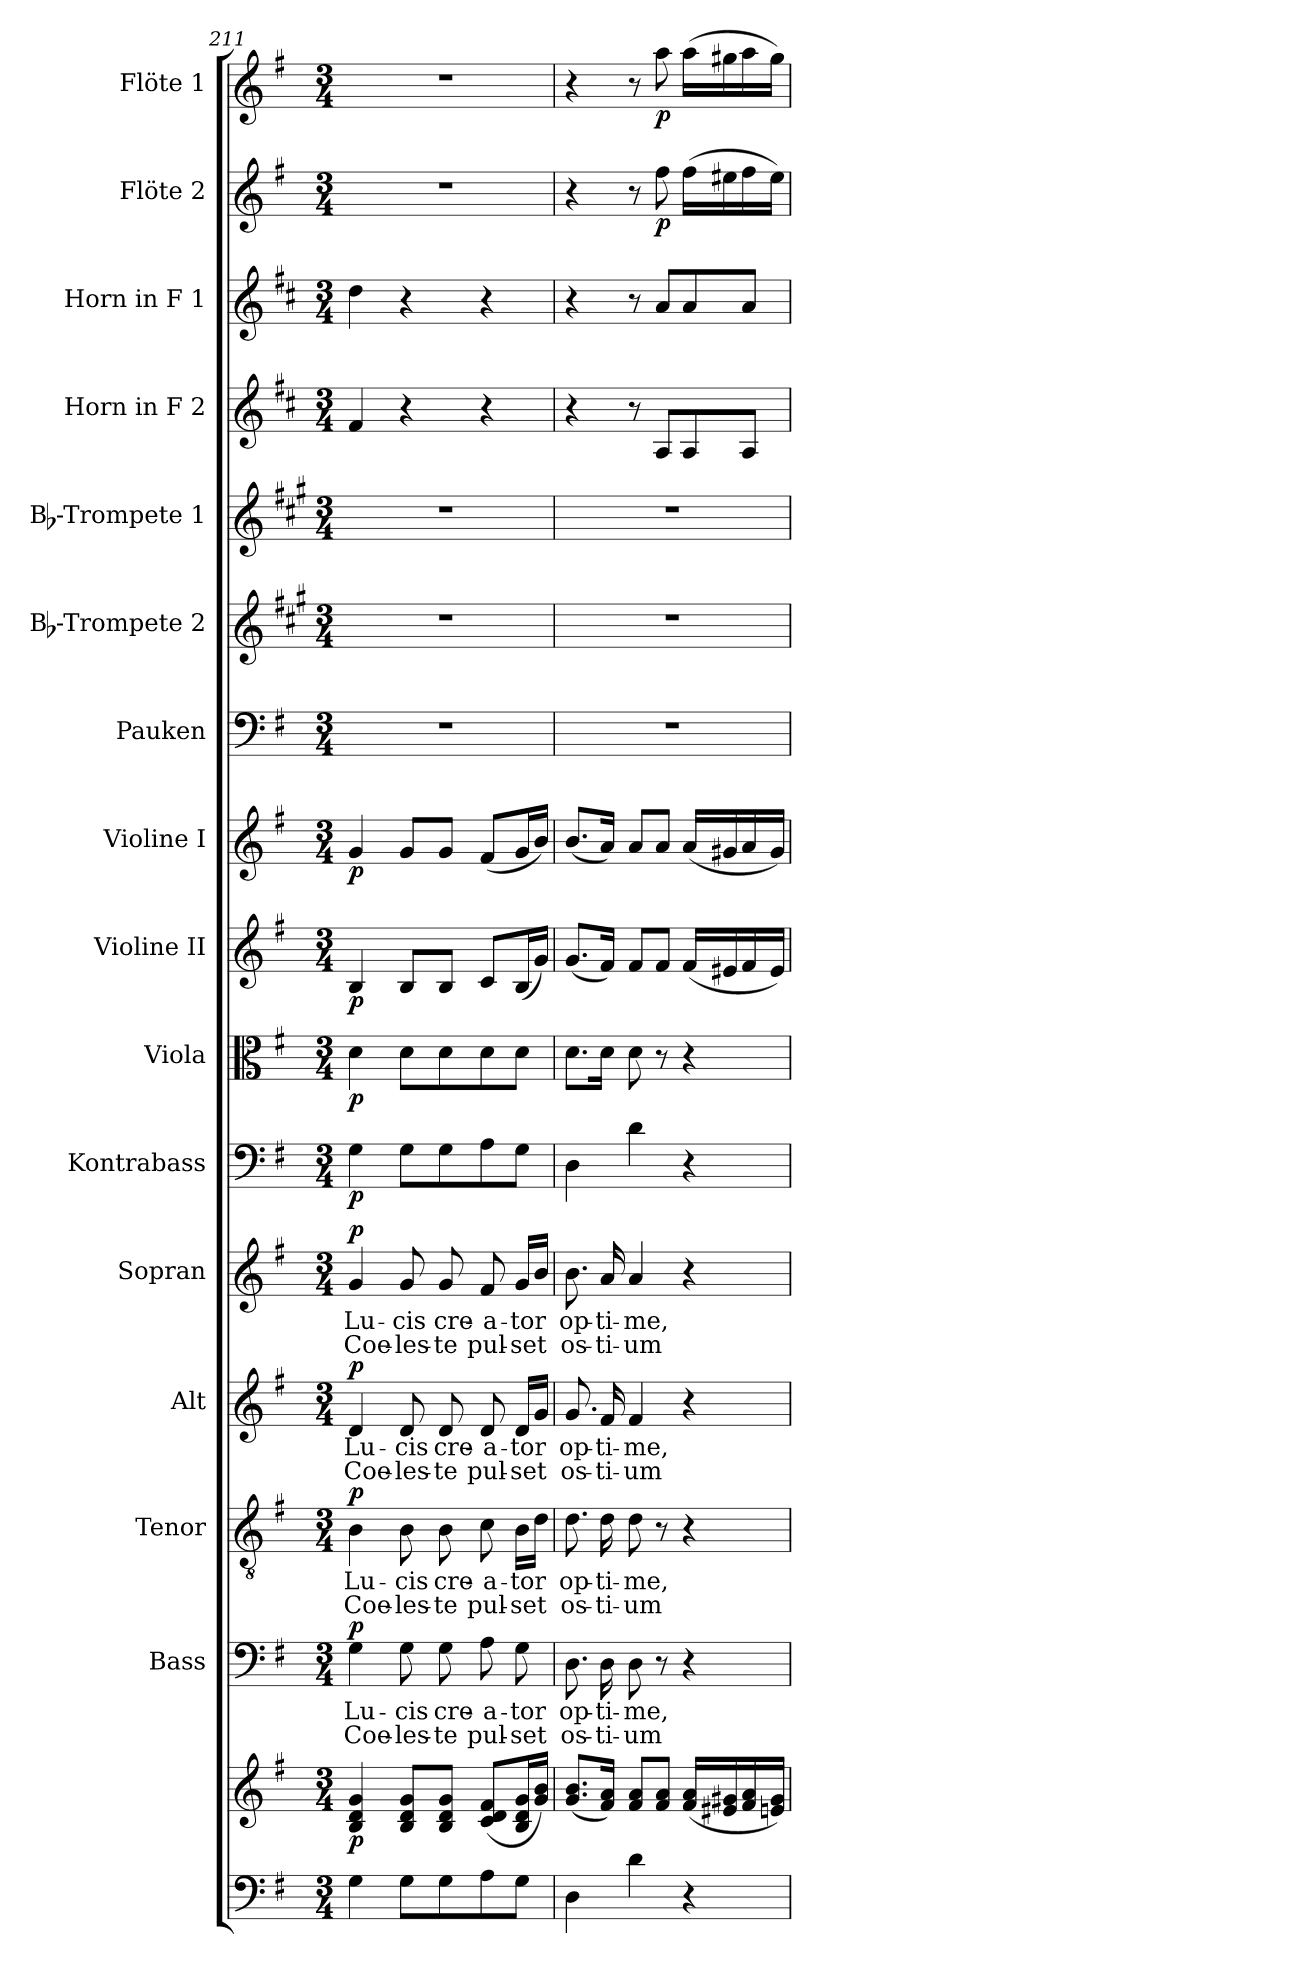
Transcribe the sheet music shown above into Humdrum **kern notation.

**kern	**kern	**dynam	**kern	**text	**text	**dynam	**kern	**text	**text	**dynam	**kern	**text	**text	**dynam	**kern	**text	**text	**dynam	**kern	**dynam	**kern	**dynam	**kern	**dynam	**kern	**dynam	**kern	**kern	**kern	**kern	**kern	**kern	**dynam	**kern	**dynam
*part16	*part16	*part16	*part15	*part15	*part15	*part15	*part14	*part14	*part14	*part14	*part13	*part13	*part13	*part13	*part12	*part12	*part12	*part12	*part11	*part11	*part10	*part10	*part9	*part9	*part8	*part8	*part7	*part6	*part5	*part4	*part3	*part2	*part2	*part1	*part1
*staff17	*staff16	*staff16/17	*staff15	*staff15	*staff15	*staff15	*staff14	*staff14	*staff14	*staff14	*staff13	*staff13	*staff13	*staff13	*staff12	*staff12	*staff12	*staff12	*staff11	*staff11	*staff10	*staff10	*staff9	*staff9	*staff8	*staff8	*staff7	*staff6	*staff5	*staff4	*staff3	*staff2	*staff2	*staff1	*staff1
*	*	*	*I"Bass	*	*	*	*I"Tenor	*	*	*	*I"Alt	*	*	*	*I"Sopran	*	*	*	*I"Kontrabass	*	*I"Viola	*	*I"Violine II	*	*I"Violine I	*	*I"Pauken	*I"Bb-Trompete 2	*I"Bb-Trompete 1	*I"Horn in F 2	*I"Horn in F 1	*I"Flöte 2	*	*I"Flöte 1	*
*	*	*	*I'B.	*	*	*	*I'T.	*	*	*	*I'A.	*	*	*	*I'S.	*	*	*	*I'Kb.	*	*I'Vla.	*	*I'Vl. II	*	*I'Vl. I	*	*I'Pk.	*I'Bb Trp. 2	*I'Bb Trp. 1	*	*	*I'Fl. 2	*	*I'Fl. 1	*
*clefF4	*clefG2	*	*clefF4	*	*	*	*clefGv2	*	*	*	*clefG2	*	*	*	*clefG2	*	*	*	*clefF4	*	*clefC3	*	*clefG2	*	*clefG2	*	*clefF4	*clefG2	*clefG2	*clefG2	*clefG2	*clefG2	*	*clefG2	*
*	*	*	*	*	*	*	*	*	*	*	*	*	*	*	*	*	*	*	*ITrd7c12	*	*	*	*	*	*	*	*	*ITrd1c2	*ITrd1c2	*ITrd4c7	*ITrd4c7	*	*	*	*
*k[f#]	*k[f#]	*	*k[f#]	*	*	*	*k[f#]	*	*	*	*k[f#]	*	*	*	*k[f#]	*	*	*	*k[f#]	*	*k[f#]	*	*k[f#]	*	*k[f#]	*	*k[f#]	*k[f#]	*k[f#]	*k[f#]	*k[f#]	*k[f#]	*	*k[f#]	*
*G:	*G:	*	*G:	*	*	*	*G:	*	*	*	*G:	*	*	*	*G:	*	*	*	*G:	*	*G:	*	*G:	*	*G:	*	*G:	*G:	*G:	*G:	*G:	*G:	*	*G:	*
*M3/4	*M3/4	*	*M3/4	*	*	*	*M3/4	*	*	*	*M3/4	*	*	*	*M3/4	*	*	*	*M3/4	*	*M3/4	*	*M3/4	*	*M3/4	*	*M3/4	*M3/4	*M3/4	*M3/4	*M3/4	*M3/4	*	*M3/4	*
=211	=211	=211	=211	=211	=211	=211	=211	=211	=211	=211	=211	=211	=211	=211	=211	=211	=211	=211	=211	=211	=211	=211	=211	=211	=211	=211	=211	=211	=211	=211	=211	=211	=211	=211	=211
!	!	!LO:DY:b	!	!LO:LY:b	!LO:LY:b	!LO:DY:a	!	!LO:LY:b	!LO:LY:b	!LO:DY:a	!	!LO:LY:b	!LO:LY:b	!LO:DY:a	!	!LO:LY:b	!LO:LY:b	!LO:DY:a	!	!LO:DY:b	!	!LO:DY:b	!	!LO:DY:b	!	!LO:DY:b	!	!	!	!	!	!	!	!	!
4G\	4B/ 4d/ 4g/	p	4G\	Lu-	Coe-	p	4B\	Lu-	Coe-	p	4d/	Lu-	Coe-	p	4g/	Lu-	Coe-	p	4GG\	p	4d\	p	4B/	p	4g/	p	2.r	2.r	2.r	4B/	4g\	2.r	.	2.r	.
!	!	!	!	!LO:LY:b	!LO:LY:b	!	!	!LO:LY:b	!LO:LY:b	!	!	!LO:LY:b	!LO:LY:b	!	!	!LO:LY:b	!LO:LY:b	!	!	!	!	!	!	!	!	!	!	!	!	!	!	!	!	!	!
8G\L	8B/ 8d/ 8g/L	.	8G\	-cis	-les-	.	8B\	-cis	-les-	.	8d/	-cis	-les-	.	8g/	-cis	-les-	.	8GG\L	.	8d\L	.	8B/L	.	8g/L	.	.	.	.	4r	4r	.	.	.	.
!	!	!	!	!LO:LY:b	!LO:LY:b	!	!	!LO:LY:b	!LO:LY:b	!	!	!LO:LY:b	!LO:LY:b	!	!	!LO:LY:b	!LO:LY:b	!	!	!	!	!	!	!	!	!	!	!	!	!	!	!	!	!	!
8G\	8B/ 8d/ 8g/J	.	8G\	cre-	-te	.	8B\	cre-	-te	.	8d/	cre-	-te	.	8g/	cre-	-te	.	8GG\	.	8d\	.	8B/J	.	8g/J	.	.	.	.	.	.	.	.	.	.
!	!	!	!	!LO:LY:b	!LO:LY:b	!	!	!LO:LY:b	!LO:LY:b	!	!	!LO:LY:b	!LO:LY:b	!	!	!LO:LY:b	!LO:LY:b	!	!	!	!	!	!	!	!	!	!	!	!	!	!	!	!	!	!
8A\	(>8c/ 8d/ 8f#/L	.	8A\	-a-	pul-	.	8c\	-a-	pul-	.	8d/	-a-	pul-	.	8f#/	-a-	pul-	.	8AA\	.	8d\	.	8c/L	.	(<8f#/L	.	.	.	.	4r	4r	.	.	.	.
!	!	!	!	!LO:LY:b	!LO:LY:b	!	!	!LO:LY:b	!LO:LY:b	!	!	!LO:LY:b	!LO:LY:b	!	!	!LO:LY:b	!LO:LY:b	!	!	!	!	!	!	!	!	!	!	!	!	!	!	!	!	!	!
8G\J	16B/ 16d/ 16g/L	.	8G\	-tor	-set	.	16B\LL	-tor	-set	.	16d/LL	-tor	-set	.	16g/LL	-tor	-set	.	8GG\J	.	8d\J	.	(<16B/L	.	16g/L	.	.	.	.	.	.	.	.	.	.
.	16g/ 16b/JJ)	.	.	.	.	.	16d\JJ	.	.	.	16g/JJ	.	.	.	16b/JJ	.	.	.	.	.	.	.	16g/JJ)	.	16b/JJ)	.	.	.	.	.	.	.	.	.	.
=212	=212	=212	=212	=212	=212	=212	=212	=212	=212	=212	=212	=212	=212	=212	=212	=212	=212	=212	=212	=212	=212	=212	=212	=212	=212	=212	=212	=212	=212	=212	=212	=212	=212	=212	=212
!	!	!	!	!LO:LY:b	!LO:LY:b	!	!	!LO:LY:b	!LO:LY:b	!	!	!LO:LY:b	!LO:LY:b	!	!	!LO:LY:b	!LO:LY:b	!	!	!	!	!	!	!	!	!	!	!	!	!	!	!	!	!	!
4D\	(<8.g/ 8.b/L	.	8.D\	op-	os-	.	8.d\	op-	os-	.	8.g/	op-	os-	.	8.b\	op-	os-	.	4DD\	.	8.d\L	.	(<8.g/L	.	(<8.b/L	.	2.r	2.r	2.r	4r	4r	4r	.	4r	.
!	!	!	!	!LO:LY:b	!LO:LY:b	!	!	!LO:LY:b	!LO:LY:b	!	!	!LO:LY:b	!LO:LY:b	!	!	!LO:LY:b	!LO:LY:b	!	!	!	!	!	!	!	!	!	!	!	!	!	!	!	!	!	!
.	16f#/ 16a/Jk)	.	16D\	-ti-	-ti-	.	16d\	-ti-	-ti-	.	16f#/	-ti-	-ti-	.	16a/	-ti-	-ti-	.	.	.	16d\Jk	.	16f#/Jk)	.	16a/Jk)	.	.	.	.	.	.	.	.	.	.
!	!	!	!	!LO:LY:b	!LO:LY:b	!	!	!LO:LY:b	!LO:LY:b	!	!	!LO:LY:b	!LO:LY:b	!	!	!LO:LY:b	!LO:LY:b	!	!	!	!	!	!	!	!	!	!	!	!	!	!	!	!	!	!
4d\	8f#/ 8a/L	.	8D\	-me,	-um	.	8d\	-me,	-um	.	4f#/	-me,	-um	.	4a/	-me,	-um	.	4D\	.	8d\	.	8f#/L	.	8a/L	.	.	.	.	8r	8r	8r	.	8r	.
!	!	!	!	!	!	!	!	!	!	!	!	!	!	!	!	!	!	!	!	!	!	!	!	!	!	!	!	!	!	!	!	!	!LO:DY:b	!	!LO:DY:b
.	8f#/ 8a/J	.	8r	.	.	.	8r	.	.	.	.	.	.	.	.	.	.	.	.	.	8r	.	8f#/J	.	8a/J	.	.	.	.	8D/L	8d/L	8ff#\	p	8aa\	p
4r	(<16f#/ 16a/LL	.	4r	.	.	.	4r	.	.	.	4r	.	.	.	4r	.	.	.	4r	.	4r	.	(<16f#/LL	.	(<16a/LL	.	.	.	.	8D/	8d/	(>16ff#\LL	.	(>16aa\LL	.
.	16e#X/ 16g#X/	.	.	.	.	.	.	.	.	.	.	.	.	.	.	.	.	.	.	.	.	.	16e#X/	.	16g#X/	.	.	.	.	.	.	16ee#X\	.	16gg#X\	.
.	16f#/ 16a/	.	.	.	.	.	.	.	.	.	.	.	.	.	.	.	.	.	.	.	.	.	16f#/	.	16a/	.	.	.	.	8D/J	8d/J	16ff#\	.	16aa\	.
.	16en/ 16g#/JJ)	.	.	.	.	.	.	.	.	.	.	.	.	.	.	.	.	.	.	.	.	.	16e#/JJ)	.	16g#/JJ)	.	.	.	.	.	.	16ee#\JJ)	.	16gg#\JJ)	.
=	=	=	=	=	=	=	=	=	=	=	=	=	=	=	=	=	=	=	=	=	=	=	=	=	=	=	=	=	=	=	=	=	=	=	=
*-	*-	*-	*-	*-	*-	*-	*-	*-	*-	*-	*-	*-	*-	*-	*-	*-	*-	*-	*-	*-	*-	*-	*-	*-	*-	*-	*-	*-	*-	*-	*-	*-	*-	*-	*-
